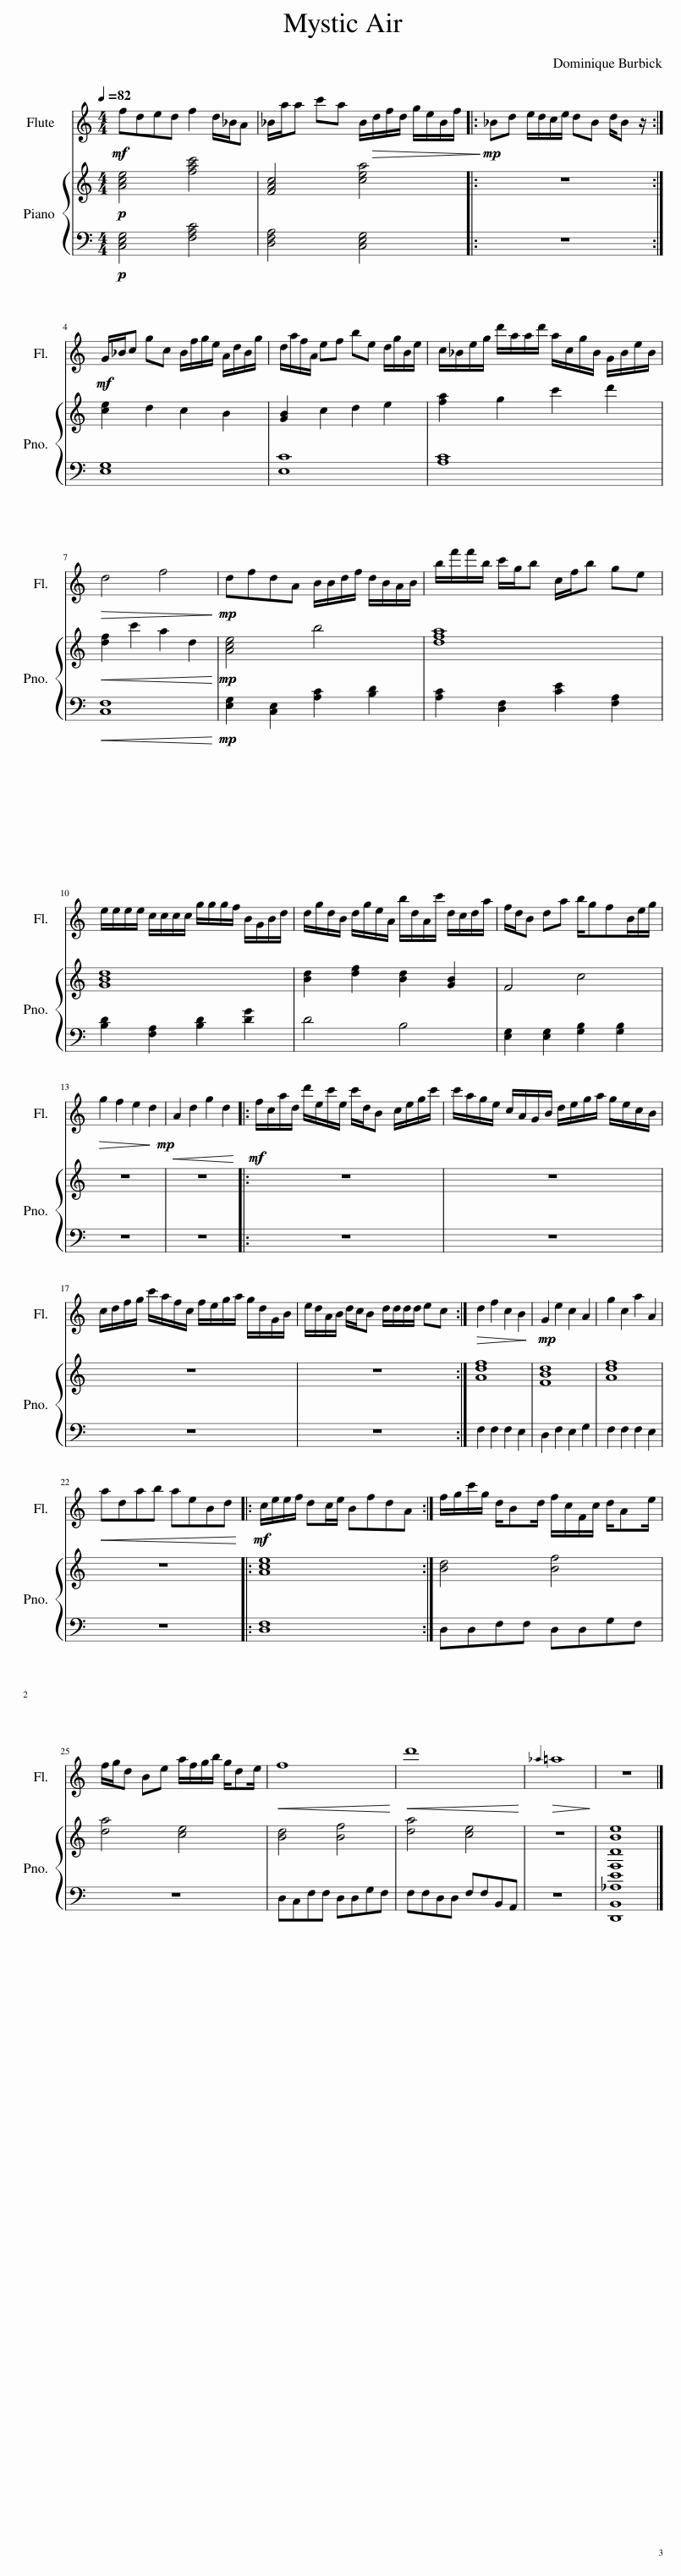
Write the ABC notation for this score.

X:1
%%score 1 { 2 | 3 }
L:1/8
Q:1/4=82
M:4/4
I:linebreak $
K:C
V:1 treble
V:2 treble
V:3 bass
V:1
!mf! fded f2 d/_B/A | _B/a/a c'a B/!>(!d/f/d/ g/e/B/f/!>)! |:!mp! _Bd e/d/c/e/ dB d/B z/ :|$!mf! G/_B/c gc B/f/g/e/ A/d/B/g/ | d/a/f/A/ ef be d/g/B/e/ | %5
 c/_B/e/g/ d'/a/a/d'/ a/c/g/B/ G/B/e/B/ |$!>(! d4 f4!>)! |!mp! dfdA B/B/d/f/ d/B/A/B/ | b/f'/f'/b/ c'/g/b c/f/b ge |$ e/e/e/e/ c/c/c/c/ g/g/g/f/ B/G/B/d/ | %10
 d/g/d/B/ d/g/e/A/ b/d/A/c'/ d/c/d/a/ | f/d/B da b/gfB/e/g/ |$!>(! g2 f2 e2!mp! d2!>)! |!<(! A2 d2 g2 d2!<)! |:!mf! f/c/a/d/ d'/e/c'/e/ c'/d/B c/e/g/c'/ | %15
 c'/a/g/e/ c/A/G/B/ d/e/g/a/ g/e/c/B/ |$ c/d/f/g/ c'/a/f/c/ f/e/g/a/ g/d/G/B/ | e/d/A/B/ d/c/B d/d/d/d/ ec :|!>(! d2 f2 c2 B2!>)! |!mp! G2 e2 c2 A2 | %20
 g2 c2 a2 A2 |$!<(! adab aeBd!<)! |:!mf! c/e/e/f/ dc/e/ BfdA :| f/g/c'/g/ d/Bd/ f/c/F/c/ d/Ae/ |$ f/g/d Be a/f/g/b/ g/de/ | %25
!<(! f8!<)! |!<(! d'8!<)! |!>(!{_a} =a8!>)! | z8 |] %29
V:2
!p! [Ace]4 [fac']4 | [FAc]4 [cea]4 |: z8 :|$ [ce]2 d2 c2 B2 | [GB]2 c2 d2 e2 | %5
 [fa]2 g2 c'2 d'2 |$!<(! [df]2 c'2 a2 d2!<)! |!mp! [Ace]4 b4 | [dfa]8 |$ [GBd]8 | %10
 [Bd]2 [df]2 [Bd]2 [GB]2 | F4 c4 |$ z8 | z8 |: z8 | %15
 z8 |$ z8 | z8 :| [Adf]8 | [FBd]8 | %20
 [Adf]8 |$ z8 |: [Ace]8 :| [Bd]4 [Bf]4 |$ [da]4 [ce]4 | %25
 [Bd]4 [Bf]4 | [da]4 [ce]4 | z8 | [F,DBe]8 |] %29
V:3
!p! [C,E,G,]4 [F,A,C]4 | [D,F,A,]4 [C,E,G,]4 |: z8 :|$ [E,G,]8 | [E,C]8 | %5
 [A,C]8 |$!<(! [C,F,]8!<)! |!mp! [E,G,]2 [C,E,]2 [A,C]2 [B,D]2 | [A,C]2 [D,F,]2 [CE]2 [F,A,]2 |$ [B,D]2 [F,A,]2 [B,D]2 [DG]2 | %10
 D4 B,4 | [E,G,]2 [E,G,]2 [G,B,]2 [G,B,]2 |$ z8 | z8 |: z8 | %15
 z8 |$ z8 | z8 :| F,2 F,2 F,2 E,2 | D,2 F,2 E,2 G,2 | %20
 F,2 F,2 F,2 E,2 |$ z8 |: [D,F,]8 :| D,D,F,F, D,D,G,F, |$ z8 | %25
 D,C,F,F, D,D,G,F, | F,F,D,D, F,F,B,,A,, | z8 | [D,,B,,_A,E]8 |] %29
